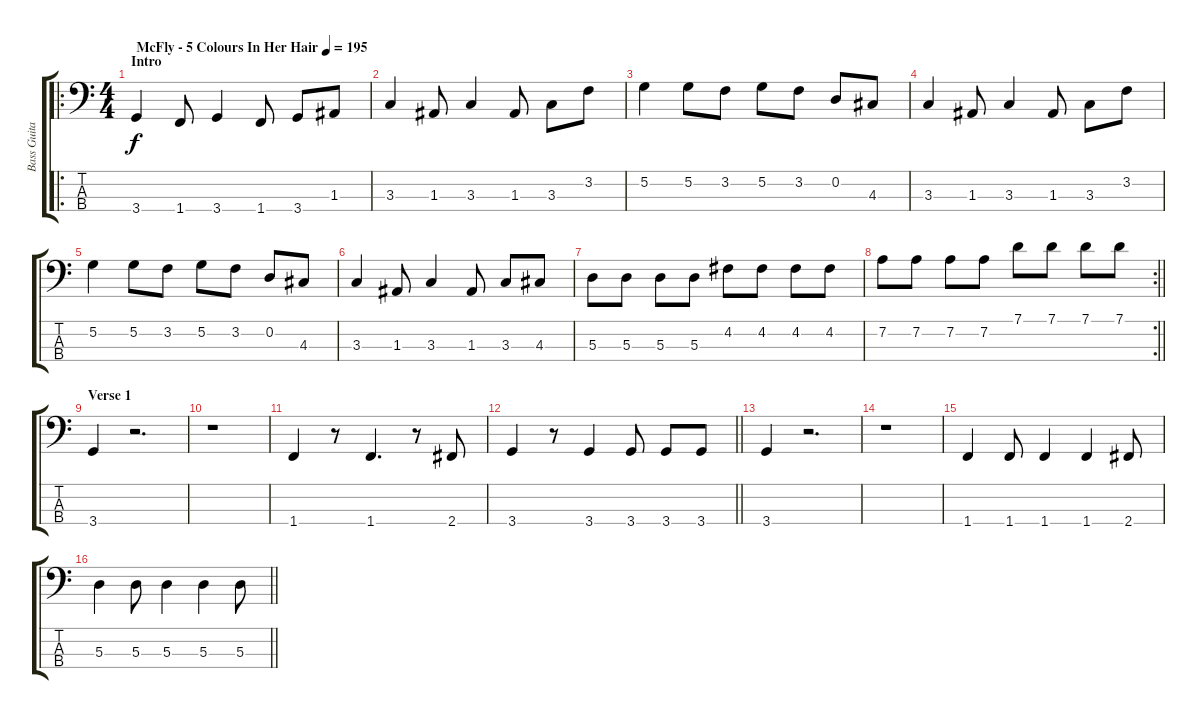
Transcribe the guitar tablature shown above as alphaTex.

\track ("Bass Guitar" "Bass Guita") {instrument electricbassfinger}
\staff {score tabs}
\tuning (G2 D2 A1 E1) {hide}
\ro
\ts (4 4)
\section ("" "Intro")
\tempo (195 "McFly - 5 Colours In Her Hair")
\clef f4
\ks c
3.4.4{dy f instrument electricbassfinger} 1.4.8 3.4.4 1.4.8 3.4.8 1.3.8 |
3.3.4 1.3.8 3.3.4 1.3.8 3.3.8 3.2.8 |
5.2.4 5.2.8 3.2.8 5.2.8 3.2.8 0.2.8 4.3.8 |
3.3.4 1.3.8 3.3.4 1.3.8 3.3.8 3.2.8 |
5.2.4 5.2.8 3.2.8 5.2.8 3.2.8 0.2.8 4.3.8 |
3.3.4 1.3.8 3.3.4 1.3.8 3.3.8 4.3.8 |
5.3.8 5.3.8 5.3.8 5.3.8 4.2.8 4.2.8 4.2.8 4.2.8 |
\rc 2
\barLineRight lightlight
7.2.8 7.2.8 7.2.8 7.2.8 7.1.8 7.1.8 7.1.8 7.1.8 |
\section ("" "Verse 1")
3.4.4 r.2{d} |
r.1 |
1.4.4 r.8 1.4.4{d} r.8 2.4.8 |
\barLineRight lightlight
3.4.4 r.8 3.4.4 3.4.8 3.4.8 3.4.8 |
3.4.4 r.2{d} |
r.1 |
1.4.4 1.4.8 1.4.4 1.4.4 2.4.8 |
\barLineRight lightlight
5.3.4 5.3.8 5.3.4 5.3.4 5.3.8
